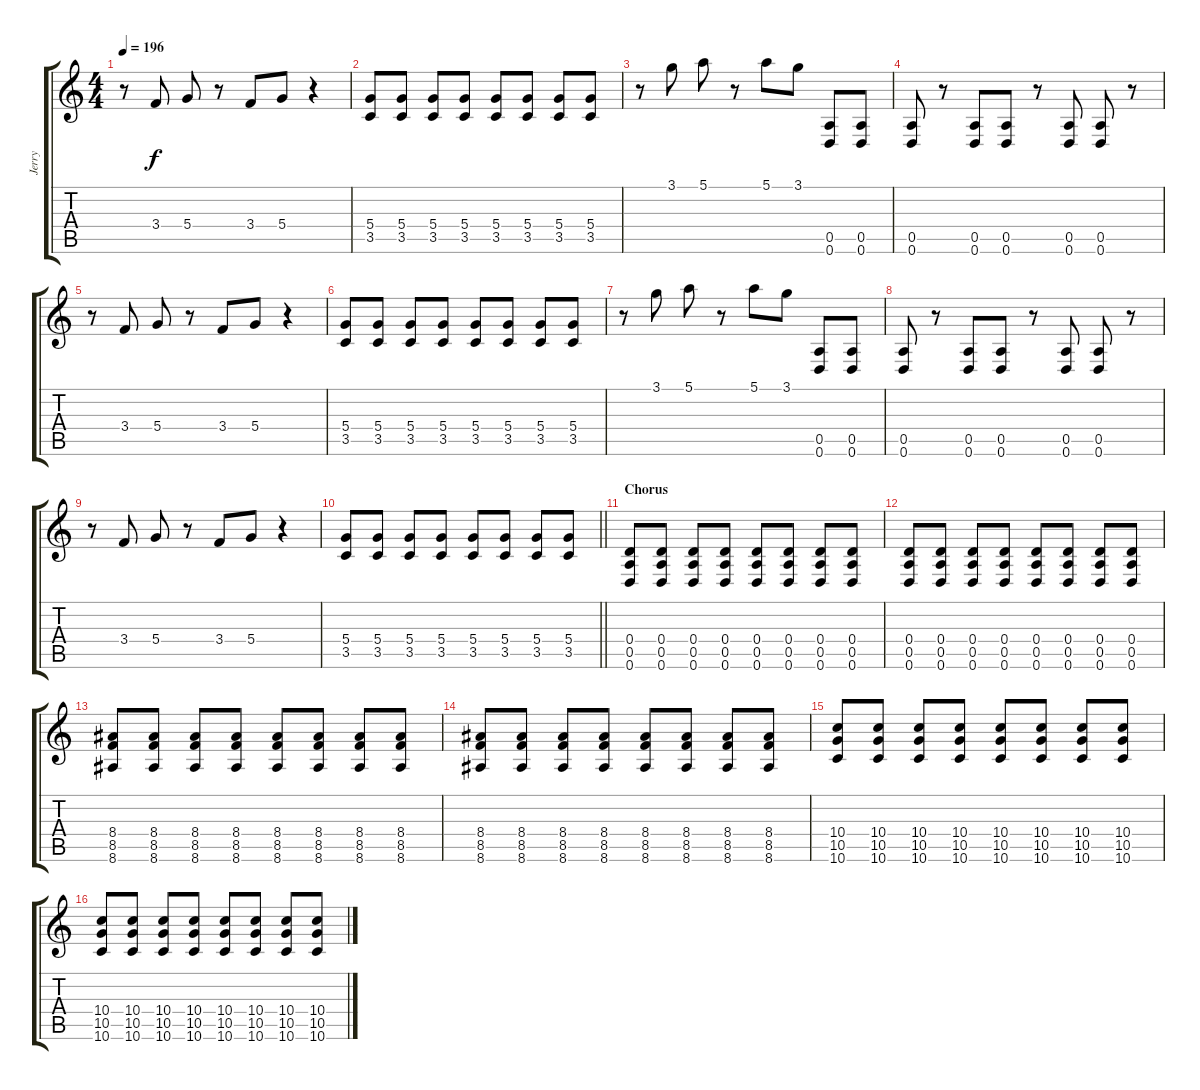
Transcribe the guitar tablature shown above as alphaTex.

\track ("Jerry" "Jerry") {instrument distortionguitar}
\staff {score tabs}
\tuning (E4 B3 G3 D3 A2 D2) {hide}
\ts (4 4)
\tempo 196
\clef g2
\ks aminor
r.8{dy f} 3.4.8 5.4.8 r.8 3.4.8 5.4.8 r.4 |
(5.4 3.5).8 (5.4 3.5).8 (5.4 3.5).8 (5.4 3.5).8 (5.4 3.5).8 (5.4 3.5).8 (5.4 3.5).8 (5.4 3.5).8 |
r.8 3.1.8 5.1.8 r.8 5.1.8 3.1.8 (0.5 0.6).8 (0.5 0.6).8 |
(0.5 0.6).8 r.8 (0.5 0.6).8 (0.5 0.6).8 r.8 (0.5 0.6).8 (0.5 0.6).8 r.8 |
r.8 3.4.8 5.4.8 r.8 3.4.8 5.4.8 r.4 |
(5.4 3.5).8 (5.4 3.5).8 (5.4 3.5).8 (5.4 3.5).8 (5.4 3.5).8 (5.4 3.5).8 (5.4 3.5).8 (5.4 3.5).8 |
r.8 3.1.8 5.1.8 r.8 5.1.8 3.1.8 (0.5 0.6).8 (0.5 0.6).8 |
(0.5 0.6).8 r.8 (0.5 0.6).8 (0.5 0.6).8 r.8 (0.5 0.6).8 (0.5 0.6).8 r.8 |
r.8 3.4.8 5.4.8 r.8 3.4.8 5.4.8 r.4 |
\barLineRight lightlight
(5.4 3.5).8 (5.4 3.5).8 (5.4 3.5).8 (5.4 3.5).8 (5.4 3.5).8 (5.4 3.5).8 (5.4 3.5).8 (5.4 3.5).8 |
\section ("" "Chorus")
(0.4 0.5 0.6).8 (0.4 0.5 0.6).8 (0.4 0.5 0.6).8 (0.4 0.5 0.6).8 (0.4 0.5 0.6).8 (0.4 0.5 0.6).8 (0.4 0.5 0.6).8 (0.4 0.5 0.6).8 |
(0.4 0.5 0.6).8 (0.4 0.5 0.6).8 (0.4 0.5 0.6).8 (0.4 0.5 0.6).8 (0.4 0.5 0.6).8 (0.4 0.5 0.6).8 (0.4 0.5 0.6).8 (0.4 0.5 0.6).8 |
(8.4 8.5 8.6).8 (8.4 8.5 8.6).8 (8.4 8.5 8.6).8 (8.4 8.5 8.6).8 (8.4 8.5 8.6).8 (8.4 8.5 8.6).8 (8.4 8.5 8.6).8 (8.4 8.5 8.6).8 |
(8.4 8.5 8.6).8 (8.4 8.5 8.6).8 (8.4 8.5 8.6).8 (8.4 8.5 8.6).8 (8.4 8.5 8.6).8 (8.4 8.5 8.6).8 (8.4 8.5 8.6).8 (8.4 8.5 8.6).8 |
(10.4 10.5 10.6).8 (10.4 10.5 10.6).8 (10.4 10.5 10.6).8 (10.4 10.5 10.6).8 (10.4 10.5 10.6).8 (10.4 10.5 10.6).8 (10.4 10.5 10.6).8 (10.4 10.5 10.6).8 |
(10.4 10.5 10.6).8 (10.4 10.5 10.6).8 (10.4 10.5 10.6).8 (10.4 10.5 10.6).8 (10.4 10.5 10.6).8 (10.4 10.5 10.6).8 (10.4 10.5 10.6).8 (10.4 10.5 10.6).8
